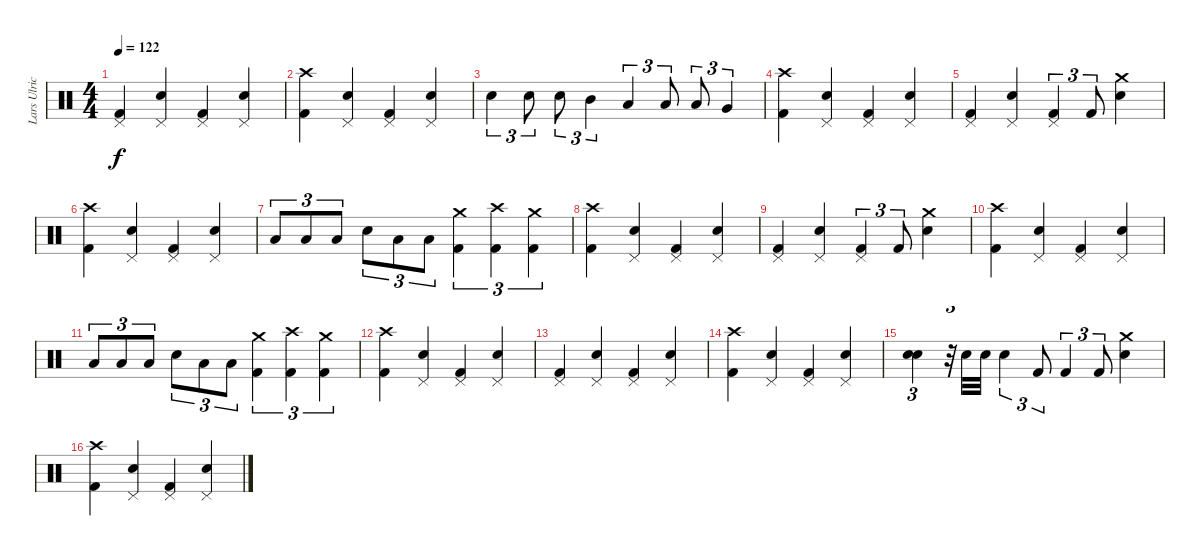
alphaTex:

\track ("Lars Ulrich" "Lars Ulric") {instrument percussion}
\staff {score}
\articulation defaults
\ts (4 4)
\tempo 122
\clef neutral
\ks c
("Pedal Hi-Hat (hit)" "Kick (hit) 2").4{dy f} ("Snare (hit) 2" "Pedal Hi-Hat (hit)").4 ("Pedal Hi-Hat (hit)" "Kick (hit) 2").4 ("Snare (hit) 2" "Pedal Hi-Hat (hit)").4 |
("Crash high (hit)" "Kick (hit) 2").4 ("Snare (hit) 2" "Pedal Hi-Hat (hit)").4 ("Pedal Hi-Hat (hit)" "Kick (hit) 2").4 ("Snare (hit) 2" "Pedal Hi-Hat (hit)").4 |
"Snare (hit) 2".4{tu (3 2)} "Snare (hit) 2".8{tu (3 2)} "Snare (hit) 2".8{tu (3 2)} "Mid Tom (hit)".4{tu (3 2)} "Low Tom (hit)".4{tu (3 2)} "Low Tom (hit)".8{tu (3 2)} "Low Tom (hit)".8{tu (3 2)} "Very Low Tom (hit)".4{tu (3 2)} |
("Crash high (hit)" "Kick (hit) 2").4 ("Snare (hit) 2" "Pedal Hi-Hat (hit)").4 ("Pedal Hi-Hat (hit)" "Kick (hit) 2").4 ("Snare (hit) 2" "Pedal Hi-Hat (hit)").4 |
("Pedal Hi-Hat (hit)" "Kick (hit) 2").4 ("Snare (hit) 2" "Pedal Hi-Hat (hit)").4 ("Pedal Hi-Hat (hit)" "Kick (hit) 2").4{tu (3 2)} "Kick (hit) 2".8{tu (3 2)} ("Snare (hit) 2" "Crash medium (hit)").4 |
("Crash high (hit)" "Kick (hit) 2").4 ("Snare (hit) 2" "Pedal Hi-Hat (hit)").4 ("Pedal Hi-Hat (hit)" "Kick (hit) 2").4 ("Snare (hit) 2" "Pedal Hi-Hat (hit)").4 |
"Low Tom (hit)".8{tu (3 2)} "Low Tom (hit)".8{tu (3 2)} "Low Tom (hit)".8{tu (3 2)} "Snare (hit) 2".8{tu (3 2)} "Low Tom (hit)".8{tu (3 2)} "Low Tom (hit)".8{tu (3 2)} ("Crash medium (hit)" "Kick (hit) 2").4{tu (3 2)} ("Crash high (hit)" "Kick (hit) 2").4{tu (3 2)} ("Crash medium (hit)" "Kick (hit) 2").4{tu (3 2)} |
("Crash high (hit)" "Kick (hit) 2").4 ("Snare (hit) 2" "Pedal Hi-Hat (hit)").4 ("Pedal Hi-Hat (hit)" "Kick (hit) 2").4 ("Snare (hit) 2" "Pedal Hi-Hat (hit)").4 |
("Pedal Hi-Hat (hit)" "Kick (hit) 2").4 ("Snare (hit) 2" "Pedal Hi-Hat (hit)").4 ("Pedal Hi-Hat (hit)" "Kick (hit) 2").4{tu (3 2)} "Kick (hit) 2".8{tu (3 2)} ("Snare (hit) 2" "Crash medium (hit)").4 |
("Crash high (hit)" "Kick (hit) 2").4 ("Snare (hit) 2" "Pedal Hi-Hat (hit)").4 ("Pedal Hi-Hat (hit)" "Kick (hit) 2").4 ("Snare (hit) 2" "Pedal Hi-Hat (hit)").4 |
"Low Tom (hit)".8{tu (3 2)} "Low Tom (hit)".8{tu (3 2)} "Low Tom (hit)".8{tu (3 2)} "Snare (hit) 2".8{tu (3 2)} "Low Tom (hit)".8{tu (3 2)} "Low Tom (hit)".8{tu (3 2)} ("Crash medium (hit)" "Kick (hit) 2").4{tu (3 2)} ("Crash high (hit)" "Kick (hit) 2").4{tu (3 2)} ("Crash medium (hit)" "Kick (hit) 2").4{tu (3 2)} |
("Crash high (hit)" "Kick (hit) 2").4 ("Snare (hit) 2" "Pedal Hi-Hat (hit)").4 ("Pedal Hi-Hat (hit)" "Kick (hit) 2").4 ("Snare (hit) 2" "Pedal Hi-Hat (hit)").4 |
("Pedal Hi-Hat (hit)" "Kick (hit) 2").4 ("Snare (hit) 2" "Pedal Hi-Hat (hit)").4 ("Pedal Hi-Hat (hit)" "Kick (hit) 2").4 ("Snare (hit) 2" "Pedal Hi-Hat (hit)").4 |
("Crash high (hit)" "Kick (hit) 2").4 ("Snare (hit) 2" "Pedal Hi-Hat (hit)").4 ("Pedal Hi-Hat (hit)" "Kick (hit) 2").4 ("Snare (hit) 2" "Pedal Hi-Hat (hit)").4 |
("Snare (hit) 2" "Snare (hit) 2").4{tu (3 2)} r.32{tu (3 2)} "Snare (hit) 2".32 "Snare (hit) 2".32 "Snare (hit) 2".4{tu (3 2)} "Kick (hit) 2".8{tu (3 2)} "Kick (hit) 2".4{tu (3 2)} "Kick (hit) 2".8{tu (3 2)} ("Snare (hit) 2" "Crash medium (hit)").4 |
("Crash high (hit)" "Kick (hit) 2").4 ("Snare (hit) 2" "Pedal Hi-Hat (hit)").4 ("Pedal Hi-Hat (hit)" "Kick (hit) 2").4 ("Snare (hit) 2" "Pedal Hi-Hat (hit)").4
